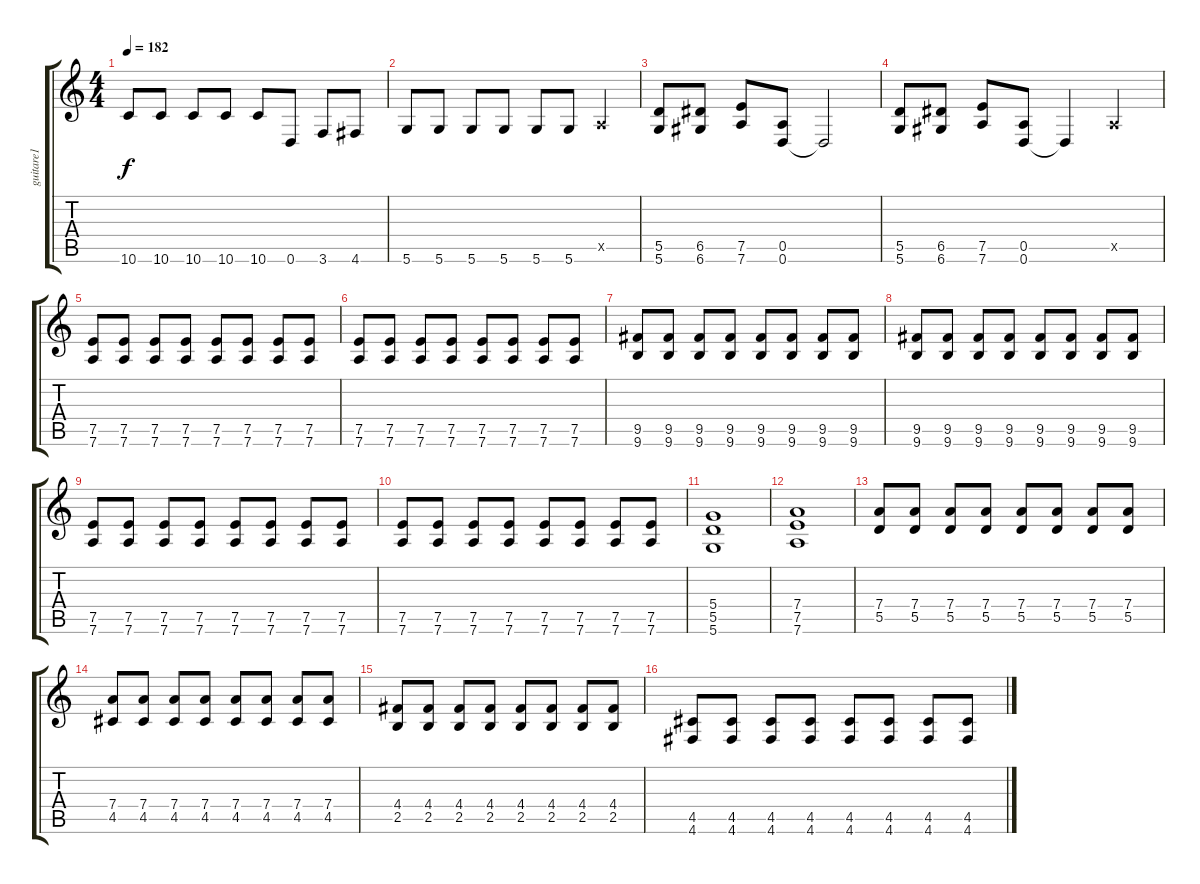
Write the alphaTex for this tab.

\track ("guitare1" "guitare1") {instrument distortionguitar}
\staff {score tabs}
\tuning (E4 B3 G3 D3 A2 D2) {hide}
\ts (4 4)
\tempo 182
\clef g2
\ks c
10.6.8{dy f} 10.6.8 10.6.8 10.6.8 10.6.8 0.6.8 3.6.8 4.6.8 |
5.6.8 5.6.8 5.6.8 5.6.8 5.6.8 5.6.8 0.5{x}.4 |
(5.5 5.6).8 (6.5 6.6).8 (7.5 7.6).8 (0.5 0.6).8 0.6{t}.2 |
(5.5 5.6).8 (6.5 6.6).8 (7.5 7.6).8 (0.5 0.6).8 0.6{t}.4 0.5{x}.4 |
(7.5 7.6).8 (7.5 7.6).8 (7.5 7.6).8 (7.5 7.6).8 (7.5 7.6).8 (7.5 7.6).8 (7.5 7.6).8 (7.5 7.6).8 |
(7.5 7.6).8 (7.5 7.6).8 (7.5 7.6).8 (7.5 7.6).8 (7.5 7.6).8 (7.5 7.6).8 (7.5 7.6).8 (7.5 7.6).8 |
(9.5 9.6).8 (9.5 9.6).8 (9.5 9.6).8 (9.5 9.6).8 (9.5 9.6).8 (9.5 9.6).8 (9.5 9.6).8 (9.5 9.6).8 |
(9.5 9.6).8 (9.5 9.6).8 (9.5 9.6).8 (9.5 9.6).8 (9.5 9.6).8 (9.5 9.6).8 (9.5 9.6).8 (9.5 9.6).8 |
(7.5 7.6).8 (7.5 7.6).8 (7.5 7.6).8 (7.5 7.6).8 (7.5 7.6).8 (7.5 7.6).8 (7.5 7.6).8 (7.5 7.6).8 |
(7.5 7.6).8 (7.5 7.6).8 (7.5 7.6).8 (7.5 7.6).8 (7.5 7.6).8 (7.5 7.6).8 (7.5 7.6).8 (7.5 7.6).8 |
(5.4 5.5 5.6).1 |
(7.4 7.5 7.6).1 |
(7.4 5.5).8 (7.4 5.5).8 (7.4 5.5).8 (7.4 5.5).8 (7.4 5.5).8 (7.4 5.5).8 (7.4 5.5).8 (7.4 5.5).8 |
(7.4 4.5).8 (7.4 4.5).8 (7.4 4.5).8 (7.4 4.5).8 (7.4 4.5).8 (7.4 4.5).8 (7.4 4.5).8 (7.4 4.5).8 |
(4.4 2.5).8 (4.4 2.5).8 (4.4 2.5).8 (4.4 2.5).8 (4.4 2.5).8 (4.4 2.5).8 (4.4 2.5).8 (4.4 2.5).8 |
(4.5 4.6).8 (4.5 4.6).8 (4.5 4.6).8 (4.5 4.6).8 (4.5 4.6).8 (4.5 4.6).8 (4.5 4.6).8 (4.5 4.6).8
